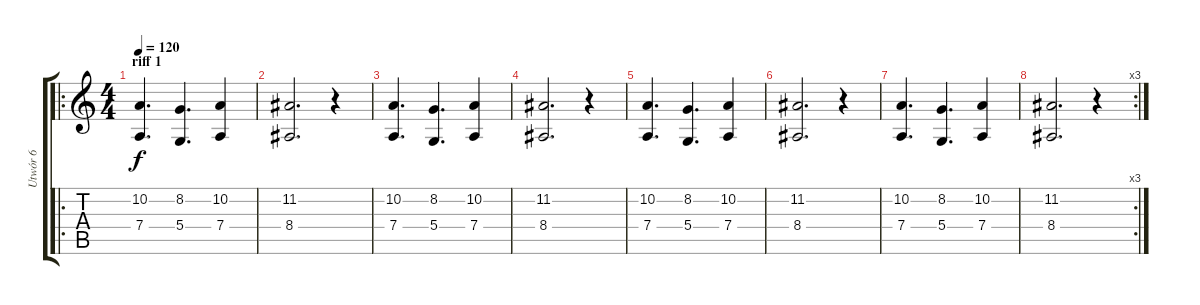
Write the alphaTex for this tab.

\track ("Utwór 6" "Utwór 6") {instrument pad4choir}
\staff {score tabs}
\tuning (E4 B3 G3 D3 A2 E2) {hide}
\ro
\ts (4 4)
\section ("" "riff 1")
\tempo 120
\clef g2
\ks c
(10.2 7.4).4{d dy f} (8.2 5.4).4{d} (10.2 7.4).4 |
(11.2 8.4).2{d} r.4 |
(10.2 7.4).4{d} (8.2 5.4).4{d} (10.2 7.4).4 |
(11.2 8.4).2{d} r.4 |
(10.2 7.4).4{d} (8.2 5.4).4{d} (10.2 7.4).4 |
(11.2 8.4).2{d} r.4 |
(10.2 7.4).4{d} (8.2 5.4).4{d} (10.2 7.4).4 |
\rc 3
(11.2 8.4).2{d} r.4
